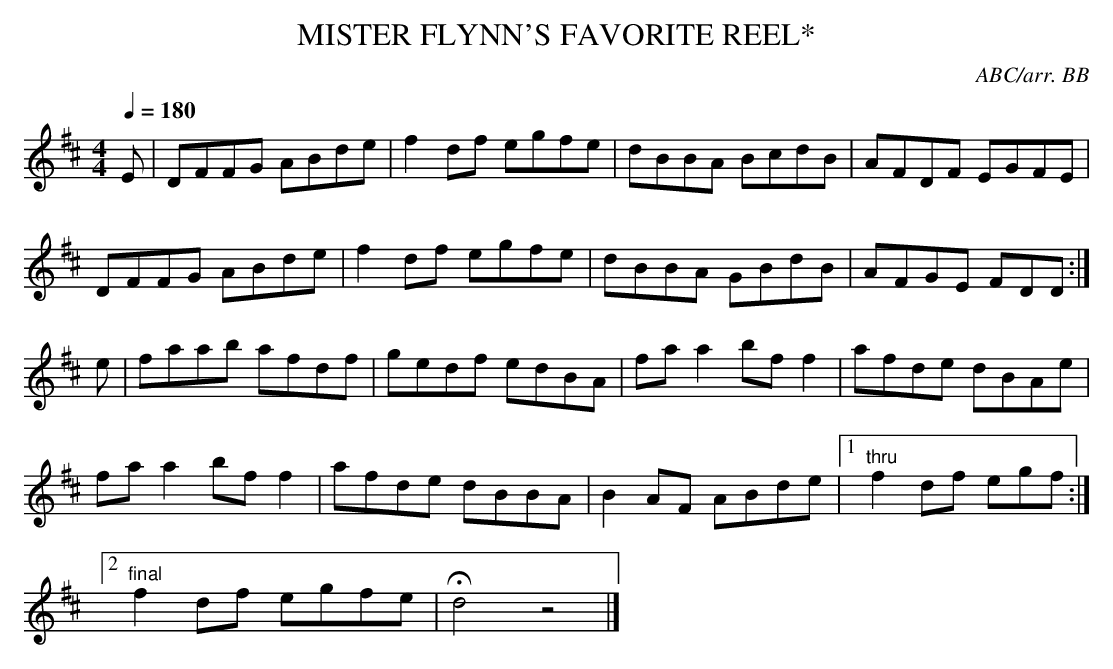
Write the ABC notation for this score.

X:1
T:MISTER FLYNN'S FAVORITE REEL*
C:ABC/arr. BB
M:4/4
Q:1/4=180
K:D
E|DFFG ABde|f2df egfe|dBBA BcdB|AFDF EGFE|
DFFG ABde|f2df egfe|dBBA GBdB|AFGE FDD:|
e|faab afdf|gedf edBA|faa2 bff2|afde dBAe|
faa2 bff2|afde dBBA|B2AF ABde|1"thru" f2df egf:|
[2 "final" f2df egfe|Hd4z4|]
